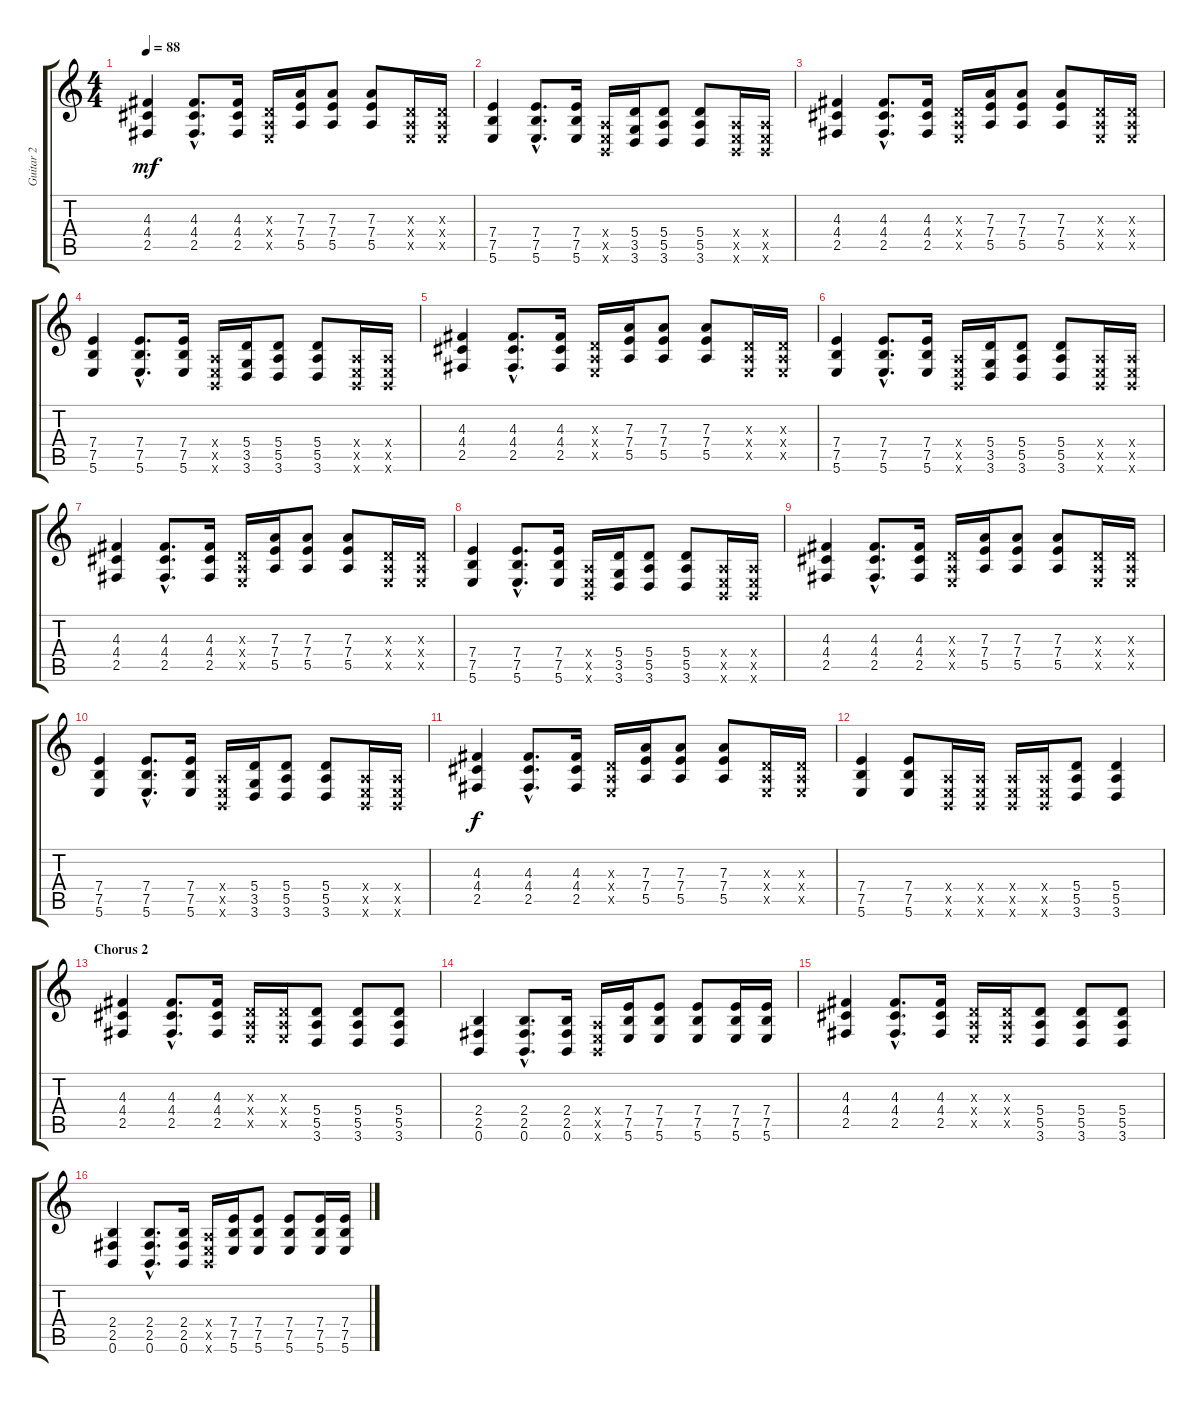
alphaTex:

\track ("Guitar 2" "Guitar 2") {instrument electricguitarclean}
\staff {score tabs}
\tuning (B3 Gb3 D3 A2 E2 B1) {hide}
\ts (4 4)
\tempo 88
\clef g2
\ks c
(4.3 4.4 2.5).4{dy mf} (4.3{hac} 4.4{hac} 2.5{hac}).8{d} (4.3 4.4 2.5).16 (0.3{x} 0.4{x} 0.5{x}).16 (7.3 7.4 5.5).16 (7.3 7.4 5.5).8 (7.3 7.4 5.5).8 (0.3{x} 0.4{x} 0.5{x}).16 (0.3{x} 0.4{x} 0.5{x}).16 |
(7.4 7.5 5.6).4 (7.4{hac} 7.5{hac} 5.6{hac}).8{d} (7.4 7.5 5.6).16 (0.4{x} 0.5{x} 0.6{x}).16 (5.4 3.5 3.6).16 (5.4 5.5 3.6).8 (5.4 5.5 3.6).8 (0.4{x} 0.5{x} 0.6{x}).16 (0.4{x} 0.5{x} 0.6{x}).16 |
(4.3 4.4 2.5).4 (4.3{hac} 4.4{hac} 2.5{hac}).8{d} (4.3 4.4 2.5).16 (0.3{x} 0.4{x} 0.5{x}).16 (7.3 7.4 5.5).16 (7.3 7.4 5.5).8 (7.3 7.4 5.5).8 (0.3{x} 0.4{x} 0.5{x}).16 (0.3{x} 0.4{x} 0.5{x}).16 |
(7.4 7.5 5.6).4 (7.4{hac} 7.5{hac} 5.6{hac}).8{d} (7.4 7.5 5.6).16 (0.4{x} 0.5{x} 0.6{x}).16 (5.4 3.5 3.6).16 (5.4 5.5 3.6).8 (5.4 5.5 3.6).8 (0.4{x} 0.5{x} 0.6{x}).16 (0.4{x} 0.5{x} 0.6{x}).16 |
(4.3 4.4 2.5).4 (4.3{hac} 4.4{hac} 2.5{hac}).8{d} (4.3 4.4 2.5).16 (0.3{x} 0.4{x} 0.5{x}).16 (7.3 7.4 5.5).16 (7.3 7.4 5.5).8 (7.3 7.4 5.5).8 (0.3{x} 0.4{x} 0.5{x}).16 (0.3{x} 0.4{x} 0.5{x}).16 |
(7.4 7.5 5.6).4 (7.4{hac} 7.5{hac} 5.6{hac}).8{d} (7.4 7.5 5.6).16 (0.4{x} 0.5{x} 0.6{x}).16 (5.4 3.5 3.6).16 (5.4 5.5 3.6).8 (5.4 5.5 3.6).8 (0.4{x} 0.5{x} 0.6{x}).16 (0.4{x} 0.5{x} 0.6{x}).16 |
(4.3 4.4 2.5).4 (4.3{hac} 4.4{hac} 2.5{hac}).8{d} (4.3 4.4 2.5).16 (0.3{x} 0.4{x} 0.5{x}).16 (7.3 7.4 5.5).16 (7.3 7.4 5.5).8 (7.3 7.4 5.5).8 (0.3{x} 0.4{x} 0.5{x}).16 (0.3{x} 0.4{x} 0.5{x}).16 |
(7.4 7.5 5.6).4 (7.4{hac} 7.5{hac} 5.6{hac}).8{d} (7.4 7.5 5.6).16 (0.4{x} 0.5{x} 0.6{x}).16 (5.4 3.5 3.6).16 (5.4 5.5 3.6).8 (5.4 5.5 3.6).8 (0.4{x} 0.5{x} 0.6{x}).16 (0.4{x} 0.5{x} 0.6{x}).16 |
(4.3 4.4 2.5).4 (4.3{hac} 4.4{hac} 2.5{hac}).8{d} (4.3 4.4 2.5).16 (0.3{x} 0.4{x} 0.5{x}).16 (7.3 7.4 5.5).16 (7.3 7.4 5.5).8 (7.3 7.4 5.5).8 (0.3{x} 0.4{x} 0.5{x}).16 (0.3{x} 0.4{x} 0.5{x}).16 |
(7.4 7.5 5.6).4 (7.4{hac} 7.5{hac} 5.6{hac}).8{d} (7.4 7.5 5.6).16 (0.4{x} 0.5{x} 0.6{x}).16 (5.4 3.5 3.6).16 (5.4 5.5 3.6).8 (5.4 5.5 3.6).8 (0.4{x} 0.5{x} 0.6{x}).16 (0.4{x} 0.5{x} 0.6{x}).16 |
(4.3 4.4 2.5).4{dy f} (4.3{hac} 4.4{hac} 2.5{hac}).8{d} (4.3 4.4 2.5).16 (0.3{x} 0.4{x} 0.5{x}).16 (7.3 7.4 5.5).16 (7.3 7.4 5.5).8 (7.3 7.4 5.5).8 (0.3{x} 0.4{x} 0.5{x}).16 (0.3{x} 0.4{x} 0.5{x}).16 |
(7.4 7.5 5.6).4 (7.4 7.5 5.6).8 (0.4{x} 0.5{x} 0.6{x}).16{instrument distortionguitar} (0.4{x} 0.5{x} 0.6{x}).16 (0.4{x} 0.5{x} 0.6{x}).16 (0.4{x} 0.5{x} 0.6{x}).16 (5.4 5.5 3.6).8 (5.4 5.5 3.6).4 |
\section ("" "Chorus 2")
(4.3 4.4 2.5).4 (4.3{hac} 4.4{hac} 2.5{hac}).8{d} (4.3 4.4 2.5).16 (0.3{x} 0.4{x} 0.5{x}).16 (0.3{x} 0.4{x} 0.5{x}).16 (5.4 5.5 3.6).8 (5.4 5.5 3.6).8 (5.4 5.5 3.6).8 |
(2.4 2.5 0.6).4 (2.4{hac} 2.5{hac} 0.6{hac}).8{d} (2.4 2.5 0.6).16 (0.4{x} 0.5{x} 0.6{x}).16 (7.4 7.5 5.6).16 (7.4 7.5 5.6).8 (7.4 7.5 5.6).8 (7.4 7.5 5.6).16 (7.4 7.5 5.6).16 |
(4.3 4.4 2.5).4 (4.3{hac} 4.4{hac} 2.5{hac}).8{d} (4.3 4.4 2.5).16 (0.3{x} 0.4{x} 0.5{x}).16 (0.3{x} 0.4{x} 0.5{x}).16 (5.4 5.5 3.6).8 (5.4 5.5 3.6).8 (5.4 5.5 3.6).8 |
(2.4 2.5 0.6).4 (2.4{hac} 2.5{hac} 0.6{hac}).8{d} (2.4 2.5 0.6).16 (0.4{x} 0.5{x} 0.6{x}).16 (7.4 7.5 5.6).16 (7.4 7.5 5.6).8 (7.4 7.5 5.6).8 (7.4 7.5 5.6).16 (7.4 7.5 5.6).16
